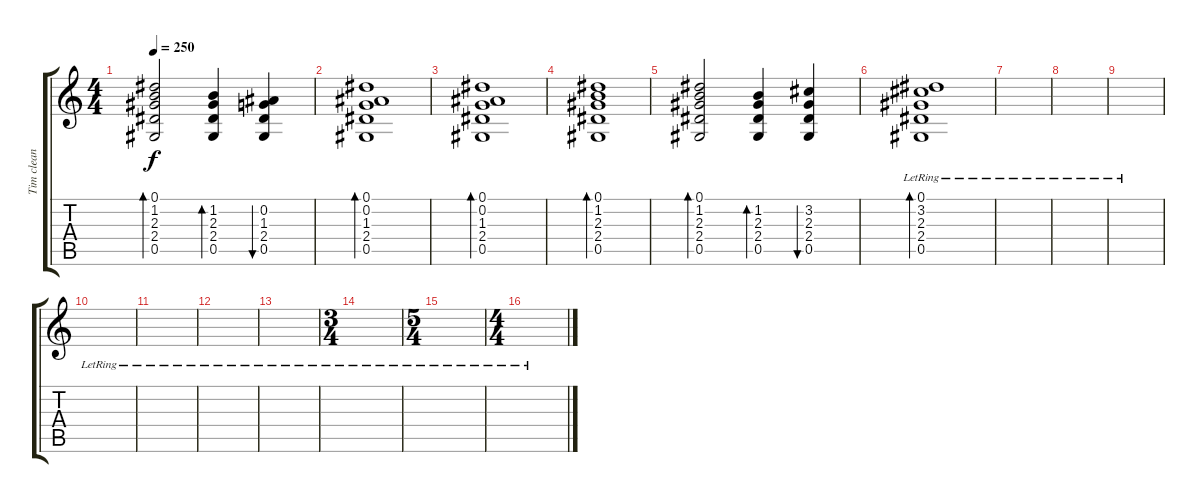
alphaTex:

\track ("Tim clean" "Tim clean") {instrument electricguitarclean}
\staff {score tabs}
\tuning (Eb4 Bb3 Gb3 Db3 Ab2 Eb2) {hide}
\ts (4 4)
\tempo 250
\clef g2
\ks c
(0.1 1.2 2.3 2.4 0.5).2{bd 30 dy f} (1.2 2.3 2.4 0.5).4{bd 30} (0.2 1.3 2.4 0.5).4{bu 60} |
(0.1 0.2 1.3 2.4 0.5).1{bd 120} |
(0.1 0.2 1.3 2.4 0.5).1{bd 30} |
(0.1 1.2 2.3 2.4 0.5).1{bd 480} |
(0.1 1.2 2.3 2.4 0.5).2{bd 60} (1.2 2.3 2.4 0.5).4{bd 120} (3.2 2.3 2.4 0.5).4{bu 120} |
(0.1{lr} 3.2{lr} 2.3{lr} 2.4{lr} 0.5{lr}).1{bd 240} |
|
|
|
|
|
|
|
\ts (3 4)
|
\ts (5 4)
|
\ts (4 4)
